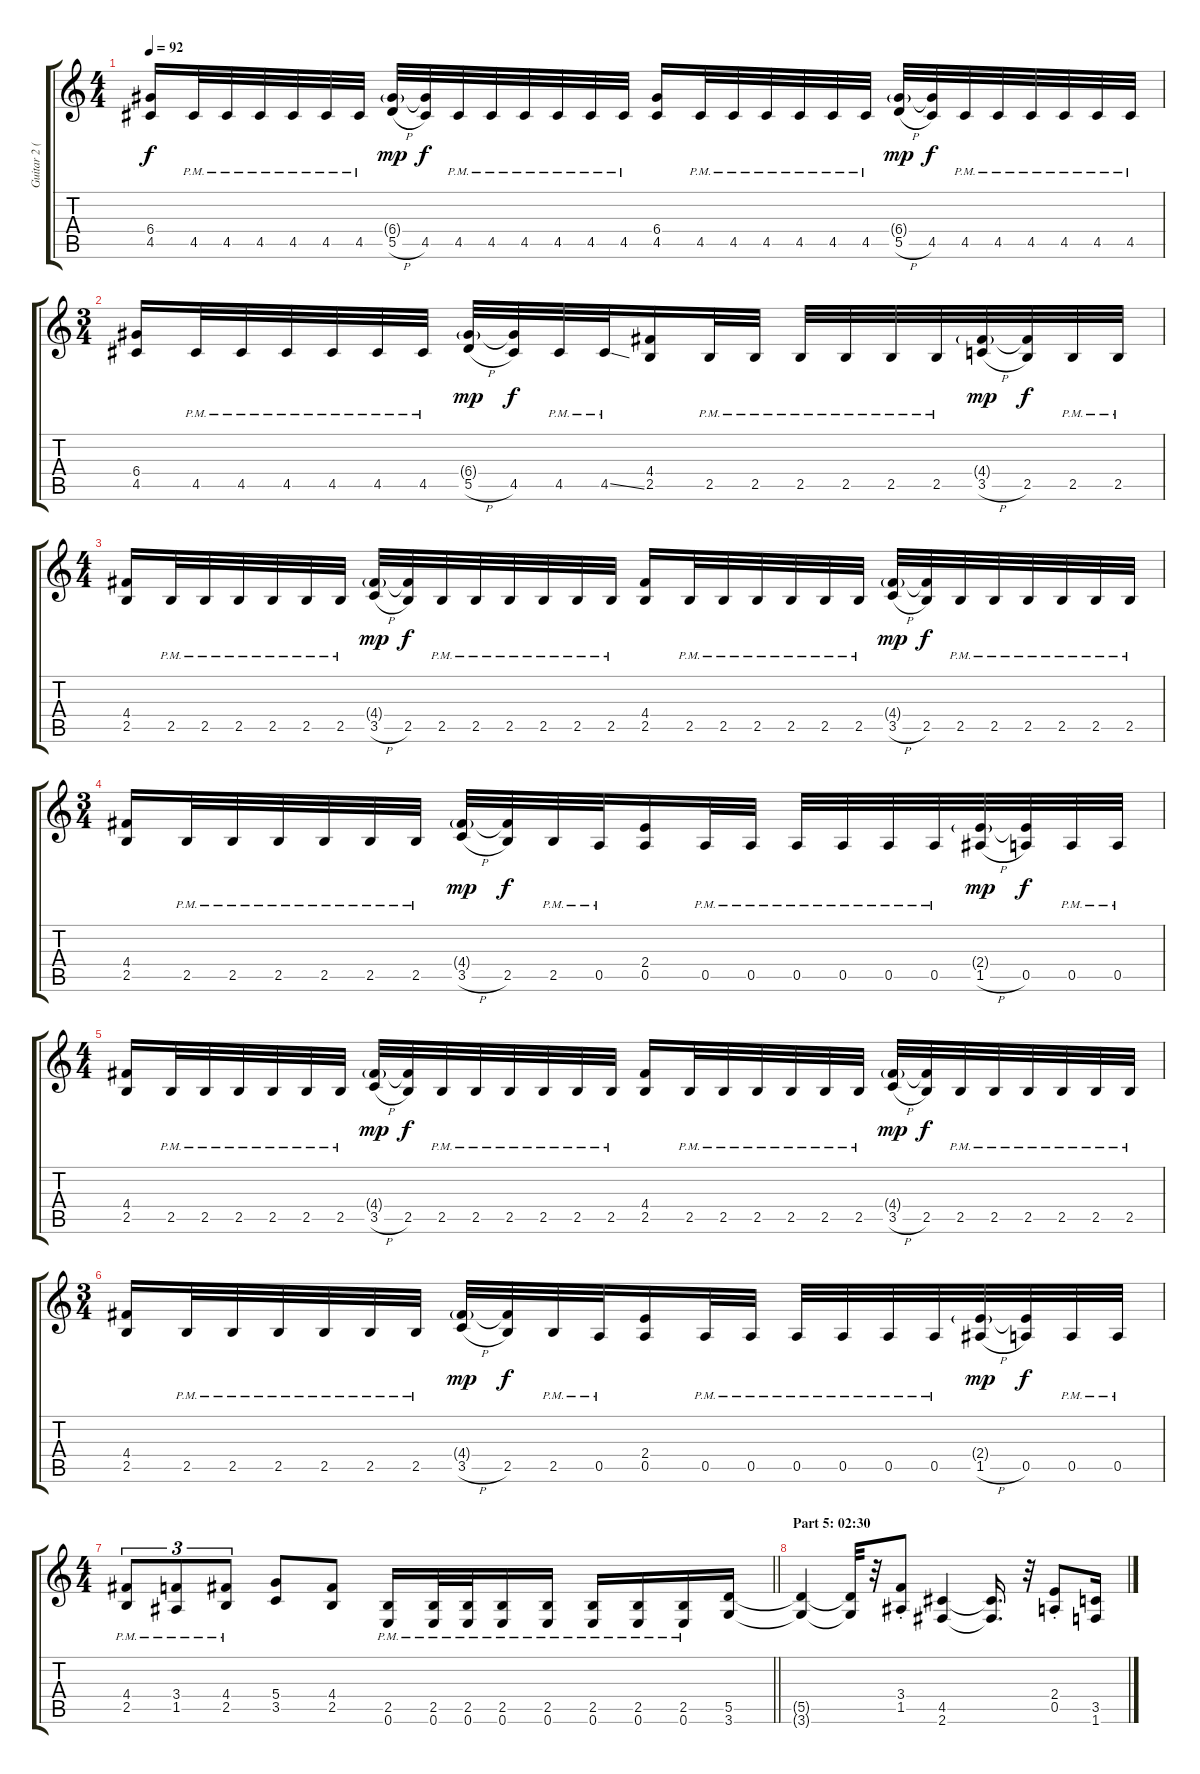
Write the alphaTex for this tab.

\track ("Guitar 2 (Distortion)" "Guitar 2 (") {instrument distortionguitar}
\staff {score tabs}
\tuning (E4 B3 G3 D3 A2 E2) {hide}
\ts (4 4)
\tempo 92
\clef g2
\ks c
(6.4 4.5).16{dy f} 4.5{pm}.32 4.5{pm}.32 4.5{pm}.32 4.5{pm}.32 4.5{pm}.32 4.5{pm}.32 (6.4{g} 5.5{h}).32{dy mp} (6.4{t} 4.5).32{dy f} 4.5{pm}.32 4.5{pm}.32 4.5{pm}.32 4.5{pm}.32 4.5{pm}.32 4.5{pm}.32 (6.4 4.5).16 4.5{pm}.32 4.5{pm}.32 4.5{pm}.32 4.5{pm}.32 4.5{pm}.32 4.5{pm}.32 (6.4{g} 5.5{h}).32{dy mp} (6.4{t} 4.5).32{dy f} 4.5{pm}.32 4.5{pm}.32 4.5{pm}.32 4.5{pm}.32 4.5{pm}.32 4.5{pm}.32 |
\ts (3 4)
(6.4 4.5).16 4.5{pm}.32 4.5{pm}.32 4.5{pm}.32 4.5{pm}.32 4.5{pm}.32 4.5{pm}.32 (6.4{g} 5.5{h}).32{dy mp} (6.4{t} 4.5).32{dy f} 4.5{pm}.32 4.5{ss pm}.32 (4.4 2.5).16 2.5{pm}.32 2.5{pm}.32 2.5{pm}.32 2.5{pm}.32 2.5{pm}.32 2.5{pm}.32 (4.4{g} 3.5{h}).32{dy mp} (4.4{t} 2.5).32{dy f} 2.5{pm}.32 2.5{pm}.32 |
\ts (4 4)
(4.4 2.5).16 2.5{pm}.32 2.5{pm}.32 2.5{pm}.32 2.5{pm}.32 2.5{pm}.32 2.5{pm}.32 (4.4{g} 3.5{h}).32{dy mp} (4.4{t} 2.5).32{dy f} 2.5{pm}.32 2.5{pm}.32 2.5{pm}.32 2.5{pm}.32 2.5{pm}.32 2.5{pm}.32 (4.4 2.5).16 2.5{pm}.32 2.5{pm}.32 2.5{pm}.32 2.5{pm}.32 2.5{pm}.32 2.5{pm}.32 (4.4{g} 3.5{h}).32{dy mp} (4.4{t} 2.5).32{dy f} 2.5{pm}.32 2.5{pm}.32 2.5{pm}.32 2.5{pm}.32 2.5{pm}.32 2.5{pm}.32 |
\ts (3 4)
(4.4 2.5).16 2.5{pm}.32 2.5{pm}.32 2.5{pm}.32 2.5{pm}.32 2.5{pm}.32 2.5{pm}.32 (4.4{g} 3.5{h}).32{dy mp} (4.4{t} 2.5).32{dy f} 2.5{pm}.32 0.5{pm}.32 (2.4 0.5).16 0.5{pm}.32 0.5{pm}.32 0.5{pm}.32 0.5{pm}.32 0.5{pm}.32 0.5{pm}.32 (2.4{g} 1.5{h}).32{dy mp} (2.4{t} 0.5).32{dy f} 0.5{pm}.32 0.5{pm}.32 |
\ts (4 4)
(4.4 2.5).16 2.5{pm}.32 2.5{pm}.32 2.5{pm}.32 2.5{pm}.32 2.5{pm}.32 2.5{pm}.32 (4.4{g} 3.5{h}).32{dy mp} (4.4{t} 2.5).32{dy f} 2.5{pm}.32 2.5{pm}.32 2.5{pm}.32 2.5{pm}.32 2.5{pm}.32 2.5{pm}.32 (4.4 2.5).16 2.5{pm}.32 2.5{pm}.32 2.5{pm}.32 2.5{pm}.32 2.5{pm}.32 2.5{pm}.32 (4.4{g} 3.5{h}).32{dy mp} (4.4{t} 2.5).32{dy f} 2.5{pm}.32 2.5{pm}.32 2.5{pm}.32 2.5{pm}.32 2.5{pm}.32 2.5{pm}.32 |
\ts (3 4)
(4.4 2.5).16 2.5{pm}.32 2.5{pm}.32 2.5{pm}.32 2.5{pm}.32 2.5{pm}.32 2.5{pm}.32 (4.4{g} 3.5{h}).32{dy mp} (4.4{t} 2.5).32{dy f} 2.5{pm}.32 0.5{pm}.32 (2.4 0.5).16 0.5{pm}.32 0.5{pm}.32 0.5{pm}.32 0.5{pm}.32 0.5{pm}.32 0.5{pm}.32 (2.4{g} 1.5{h}).32{dy mp} (2.4{t} 0.5).32{dy f} 0.5{pm}.32 0.5{pm}.32 |
\ts (4 4)
\barLineRight lightlight
(4.4{pm} 2.5{pm}).8{tu (3 2)} (3.4{pm} 1.5{pm}).8{tu (3 2)} (4.4{pm} 2.5{pm}).8{tu (3 2)} (5.4 3.5).8 (4.4 2.5).8 (2.5{pm} 0.6{pm}).16 (2.5{pm} 0.6{pm}).32 (2.5{pm} 0.6{pm}).32 (2.5{pm} 0.6{pm}).16 (2.5{pm} 0.6{pm}).16 (2.5{pm} 0.6{pm}).16 (2.5{pm} 0.6{pm}).16 (2.5{pm} 0.6{pm}).16 (5.5 3.6).16 |
\section ("" "Part 5: 02:30")
(5.5{t} 3.6{t}).4 (5.5{t} 3.6{t}).32 r.32 (3.4{st} 1.5{st}).8 (4.5 2.6).4 (4.5{t} 2.6{t}).16{d} r.32 (2.4{st} 0.5{st}).8 (3.5 1.6).16
